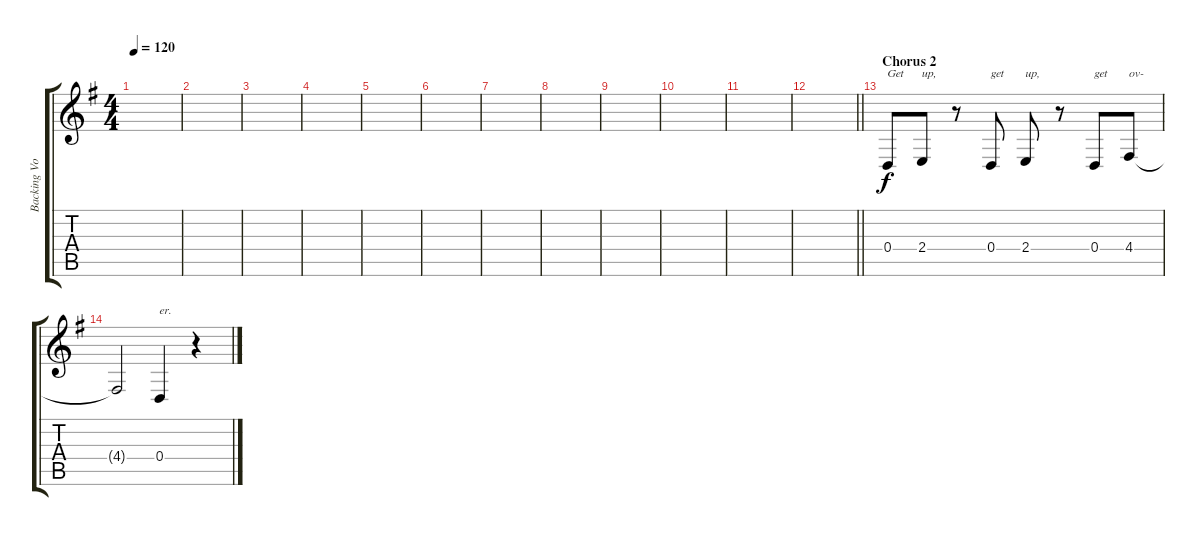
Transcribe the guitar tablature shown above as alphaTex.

\track ("Backing Vocals - Ben Johnston" "Backing Vo") {instrument altosax}
\staff {score tabs}
\tuning (E4 B3 G3 D3 A2 E2) {hide}
\ts (4 4)
\tempo 120
\clef g2
\ks eminor
|
|
|
|
|
|
|
|
|
|
|
\barLineRight lightlight
|
\section ("" "Chorus 2")
0.4.8{txt "Get"} 2.4.8{txt "up,"} r.8 0.4.8{txt "get"} 2.4.8{txt "up,"} r.8 0.4.8{txt "get"} 4.4.8{txt "ov-"} |
4.4{t}.2 0.4.4{txt "er."} r.4
